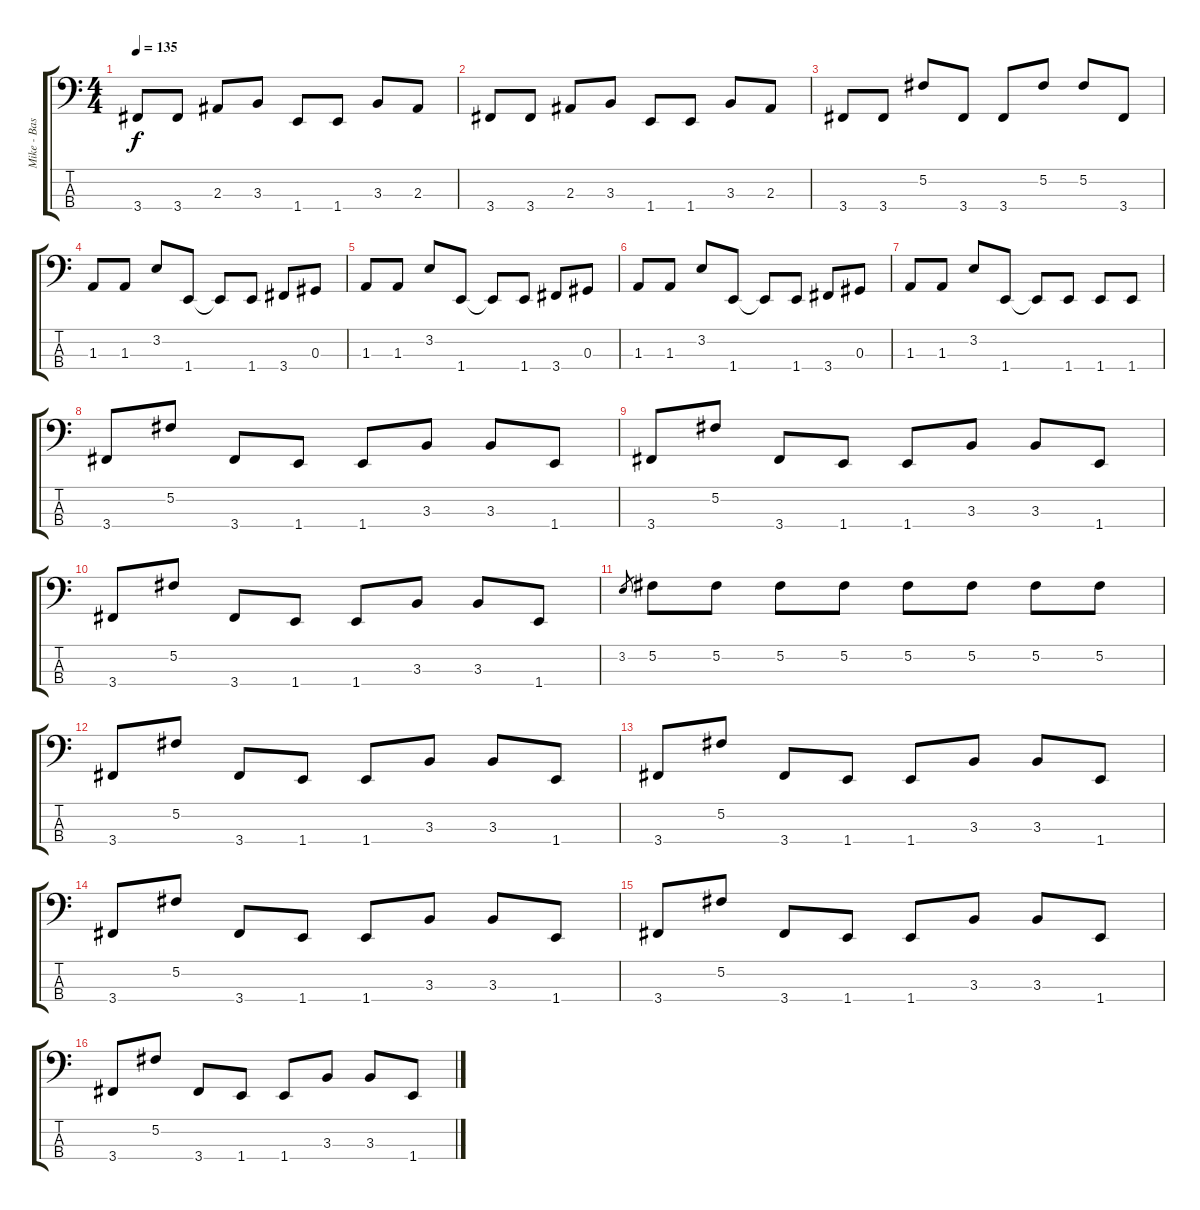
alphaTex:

\track ("Mike - Bass Right" "Mike - Bas") {instrument electricbasspick}
\staff {score tabs}
\tuning (Gb2 Db2 Ab1 Eb1) {hide}
\ts (4 4)
\tempo 135
\clef f4
\ks c
3.4.8{dy f} 3.4.8 2.3.8 3.3.8 1.4.8 1.4.8 3.3.8 2.3.8 |
3.4.8 3.4.8 2.3.8 3.3.8 1.4.8 1.4.8 3.3.8 2.3.8 |
3.4.8 3.4.8 5.2.8 3.4.8 3.4.8 5.2.8 5.2.8 3.4.8 |
1.3.8 1.3.8 3.2.8 1.4.8 1.4{t}.8 1.4.8 3.4.8 0.3.8 |
1.3.8 1.3.8 3.2.8 1.4.8 1.4{t}.8 1.4.8 3.4.8 0.3.8 |
1.3.8 1.3.8 3.2.8 1.4.8 1.4{t}.8 1.4.8 3.4.8 0.3.8 |
1.3.8 1.3.8 3.2.8 1.4.8 1.4{t}.8 1.4.8 1.4.8 1.4.8 |
3.4.8 5.2.8 3.4.8 1.4.8 1.4.8 3.3.8 3.3.8 1.4.8 |
3.4.8 5.2.8 3.4.8 1.4.8 1.4.8 3.3.8 3.3.8 1.4.8 |
3.4.8 5.2.8 3.4.8 1.4.8 1.4.8 3.3.8 3.3.8 1.4.8 |
3.2.8{gr} 5.2.8 5.2.8 5.2.8 5.2.8 5.2.8 5.2.8 5.2.8 5.2.8 |
3.4.8 5.2.8 3.4.8 1.4.8 1.4.8 3.3.8 3.3.8 1.4.8 |
3.4.8 5.2.8 3.4.8 1.4.8 1.4.8 3.3.8 3.3.8 1.4.8 |
3.4.8 5.2.8 3.4.8 1.4.8 1.4.8 3.3.8 3.3.8 1.4.8 |
3.4.8 5.2.8 3.4.8 1.4.8 1.4.8 3.3.8 3.3.8 1.4.8 |
3.4.8 5.2.8 3.4.8 1.4.8 1.4.8 3.3.8 3.3.8 1.4.8
